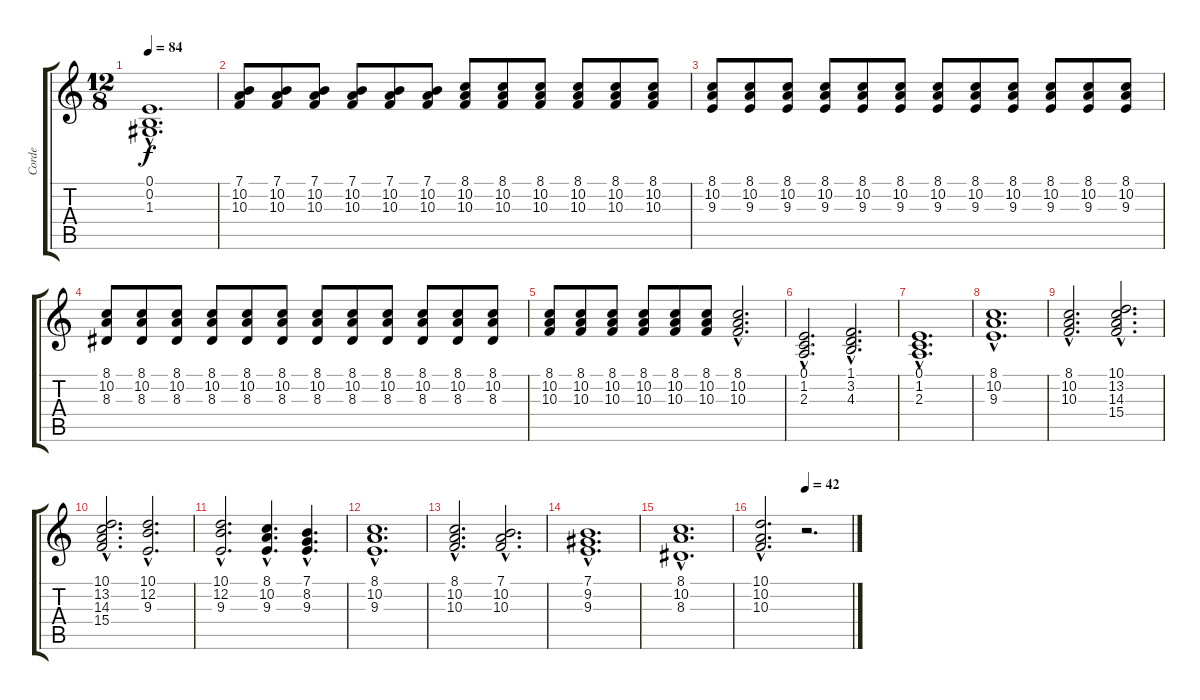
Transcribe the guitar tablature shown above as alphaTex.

\track ("Corde" "Corde") {instrument stringensemble1}
\staff {score tabs}
\tuning (E4 B3 G3 D3 A2 E2) {hide}
\ts (12 8)
\tempo 84
\clef g2
\ks c
(0.1{hac} 0.2{hac} 1.3{hac}).1{d dy f} |
(7.1 10.2 10.3).8 (7.1 10.2 10.3).8 (7.1 10.2 10.3).8 (7.1 10.2 10.3).8 (7.1 10.2 10.3).8 (7.1 10.2 10.3).8 (8.1 10.2 10.3).8 (8.1 10.2 10.3).8 (8.1 10.2 10.3).8 (8.1 10.2 10.3).8 (8.1 10.2 10.3).8 (8.1 10.2 10.3).8 |
(8.1 10.2 9.3).8 (8.1 10.2 9.3).8 (8.1 10.2 9.3).8 (8.1 10.2 9.3).8 (8.1 10.2 9.3).8 (8.1 10.2 9.3).8 (8.1 10.2 9.3).8 (8.1 10.2 9.3).8 (8.1 10.2 9.3).8 (8.1 10.2 9.3).8 (8.1 10.2 9.3).8 (8.1 10.2 9.3).8 |
(8.1 10.2 8.3).8 (8.1 10.2 8.3).8 (8.1 10.2 8.3).8 (8.1 10.2 8.3).8 (8.1 10.2 8.3).8 (8.1 10.2 8.3).8 (8.1 10.2 8.3).8 (8.1 10.2 8.3).8 (8.1 10.2 8.3).8 (8.1 10.2 8.3).8 (8.1 10.2 8.3).8 (8.1 10.2 8.3).8 |
(8.1 10.2 10.3).8 (8.1 10.2 10.3).8 (8.1 10.2 10.3).8 (8.1 10.2 10.3).8 (8.1 10.2 10.3).8 (8.1 10.2 10.3).8 (8.1{hac} 10.2{hac} 10.3{hac}).2{d} |
(0.1{hac} 1.2{hac} 2.3{hac}).2{d} (1.1{hac} 3.2{hac} 4.3{hac}).2{d} |
(0.1{hac} 1.2{hac} 2.3{hac}).1{d} |
(8.1{hac} 10.2{hac} 9.3{hac}).1{d} |
(8.1{hac} 10.2{hac} 10.3{hac}).2{d} (10.1{hac} 13.2{hac} 14.3{hac} 15.4{hac}).2{d} |
(10.1{hac} 13.2{hac} 14.3{hac} 15.4{hac}).2{d} (10.1{hac} 12.2{hac} 9.3{hac}).2{d} |
(10.1{hac} 12.2{hac} 9.3{hac}).2{d} (8.1{hac} 10.2{hac} 9.3{hac}).4{d} (7.1{hac} 8.2{hac} 9.3{hac}).4{d} |
(8.1{hac} 10.2{hac} 9.3{hac}).1{d} |
(8.1{hac} 10.2{hac} 10.3{hac}).2{d} (7.1{hac} 10.2{hac} 10.3{hac}).2{d} |
(7.1{hac} 9.2{hac} 9.3{hac}).1{d} |
(8.1{hac} 10.2{hac} 8.3{hac}).1{d} |
\tempo (42 0.5)
(10.1{hac} 10.2{hac} 10.3{hac}).2{d} r.2{d}
